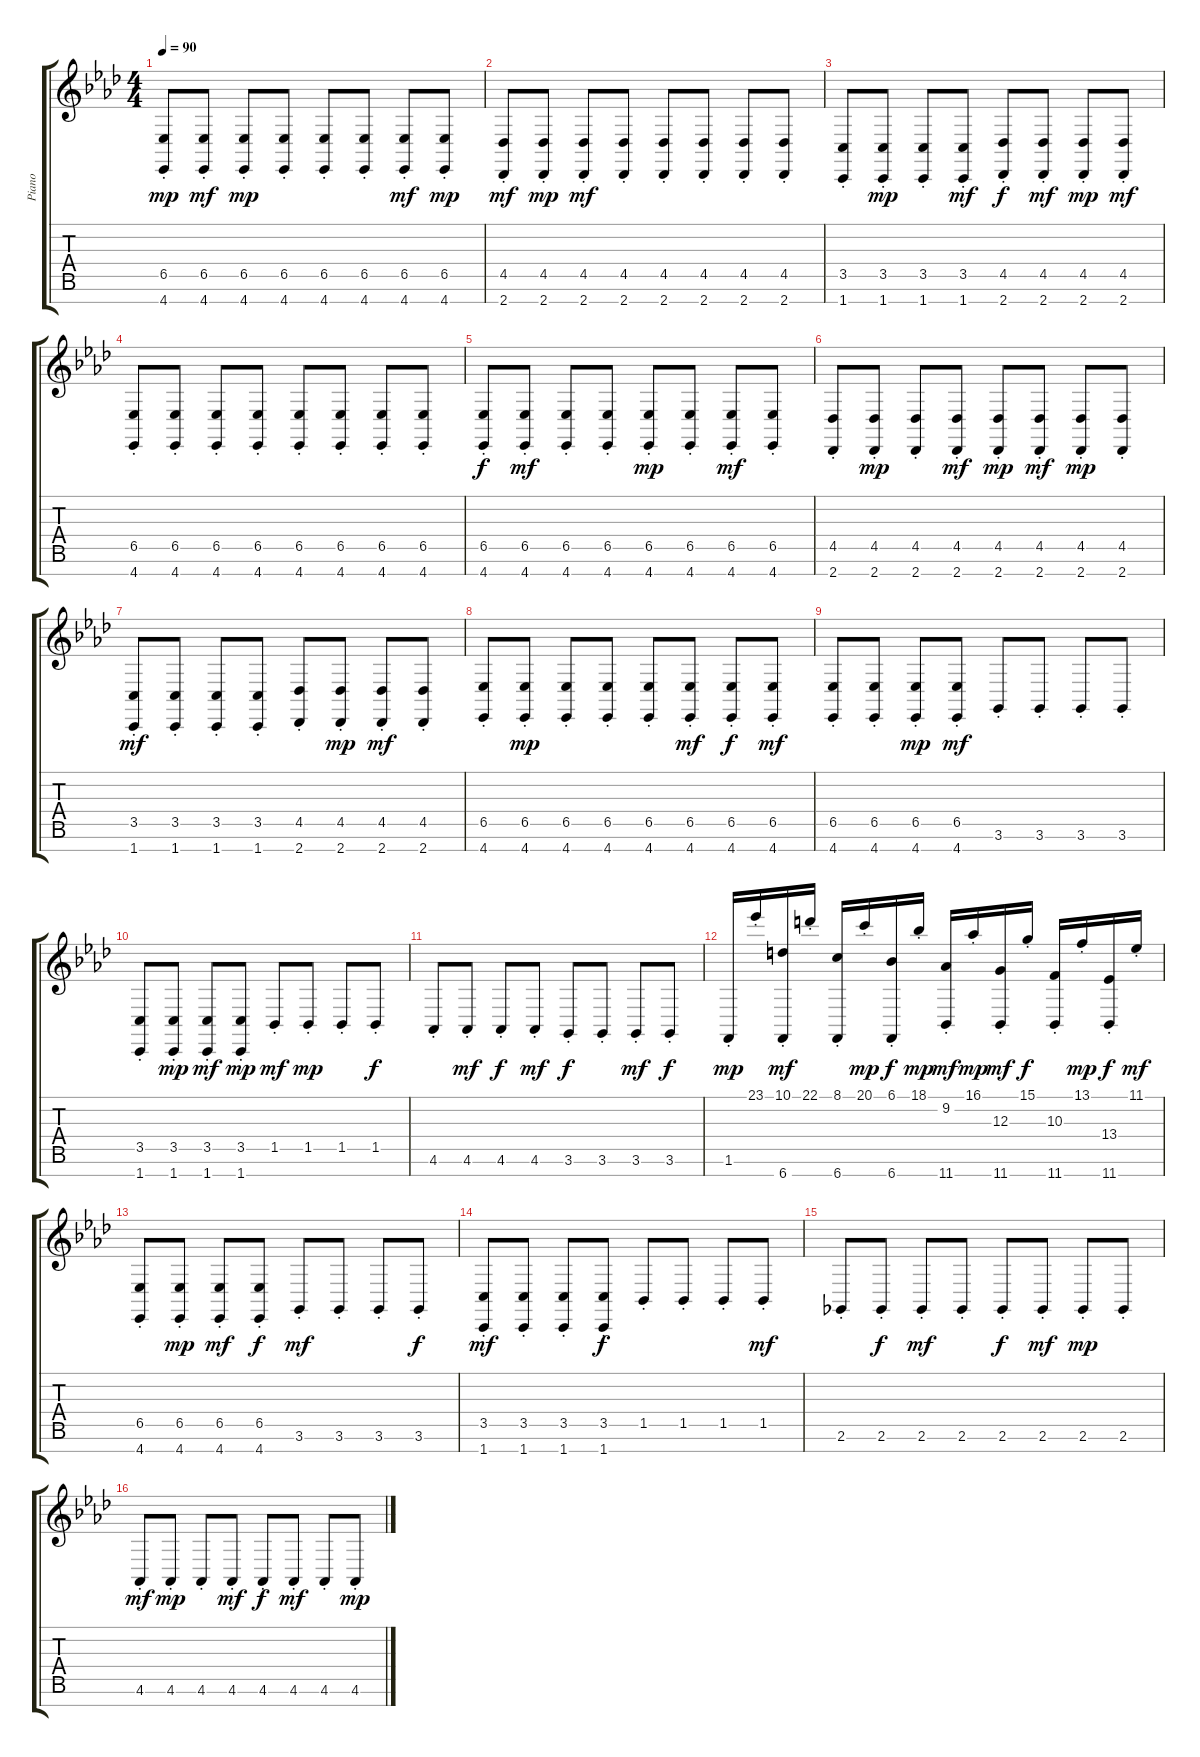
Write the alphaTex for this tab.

\track ("Piano" "Piano") {instrument brightacousticpiano}
\staff {score tabs}
\tuning (E4 B3 G3 D3 A2 E2 B1) {hide}
\ts (4 4)
\tempo 90
\clef g2
\ks ab
(6.5{st} 4.7{st}).8{dy mp} (6.5{st} 4.7{st}).8{dy mf} (6.5{st} 4.7{st}).8{dy mp} (6.5{st} 4.7{st}).8 (6.5{st} 4.7{st}).8 (6.5{st} 4.7{st}).8 (6.5{st} 4.7{st}).8{dy mf} (6.5{st} 4.7{st}).8{dy mp} |
(4.5{st} 2.7{st}).8{dy mf} (4.5{st} 2.7{st}).8{dy mp} (4.5{st} 2.7{st}).8{dy mf} (4.5{st} 2.7{st}).8 (4.5{st} 2.7{st}).8 (4.5{st} 2.7{st}).8 (4.5{st} 2.7{st}).8 (4.5{st} 2.7{st}).8 |
(3.5{st} 1.7{st}).8 (3.5{st} 1.7{st}).8{dy mp} (3.5{st} 1.7{st}).8 (3.5{st} 1.7{st}).8{dy mf} (4.5{st} 2.7{st}).8{dy f} (4.5{st} 2.7{st}).8{dy mf} (4.5{st} 2.7{st}).8{dy mp} (4.5{st} 2.7{st}).8{dy mf} |
(6.5{st} 4.7{st}).8 (6.5{st} 4.7{st}).8 (6.5{st} 4.7{st}).8 (6.5{st} 4.7{st}).8 (6.5{st} 4.7{st}).8 (6.5{st} 4.7{st}).8 (6.5{st} 4.7{st}).8 (6.5{st} 4.7{st}).8 |
(6.5{st} 4.7{st}).8{dy f} (6.5{st} 4.7{st}).8{dy mf} (6.5{st} 4.7{st}).8 (6.5{st} 4.7{st}).8 (6.5{st} 4.7{st}).8{dy mp} (6.5{st} 4.7{st}).8 (6.5{st} 4.7{st}).8{dy mf} (6.5{st} 4.7{st}).8 |
(4.5{st} 2.7{st}).8 (4.5{st} 2.7{st}).8{dy mp} (4.5{st} 2.7{st}).8 (4.5{st} 2.7{st}).8{dy mf} (4.5{st} 2.7{st}).8{dy mp} (4.5{st} 2.7{st}).8{dy mf} (4.5{st} 2.7{st}).8{dy mp} (4.5{st} 2.7{st}).8 |
(3.5{st} 1.7{st}).8{dy mf} (3.5{st} 1.7{st}).8 (3.5{st} 1.7{st}).8 (3.5{st} 1.7{st}).8 (4.5{st} 2.7{st}).8 (4.5{st} 2.7{st}).8{dy mp} (4.5{st} 2.7{st}).8{dy mf} (4.5{st} 2.7{st}).8 |
(6.5{st} 4.7{st}).8 (6.5{st} 4.7{st}).8{dy mp} (6.5{st} 4.7{st}).8 (6.5{st} 4.7{st}).8 (6.5{st} 4.7{st}).8 (6.5{st} 4.7{st}).8{dy mf} (6.5{st} 4.7{st}).8{dy f} (6.5{st} 4.7{st}).8{dy mf} |
(6.5{st} 4.7{st}).8 (6.5{st} 4.7{st}).8 (6.5{st} 4.7{st}).8{dy mp} (6.5{st} 4.7{st}).8{dy mf} 3.6{st}.8 3.6{st}.8 3.6{st}.8 3.6{st}.8 |
(3.5{st} 1.7{st}).8 (3.5{st} 1.7{st}).8{dy mp} (3.5{st} 1.7{st}).8{dy mf} (3.5{st} 1.7{st}).8{dy mp} 1.5{st}.8{dy mf} 1.5{st}.8{dy mp} 1.5{st}.8 1.5{st}.8{dy f} |
4.6{st}.8 4.6{st}.8{dy mf} 4.6{st}.8{dy f} 4.6{st}.8{dy mf} 3.6{st}.8{dy f} 3.6{st}.8 3.6{st}.8{dy mf} 3.6{st}.8{dy f} |
1.6{st}.16{dy mp} 23.1{st}.16 (10.1{st} 6.7{st}).16{dy mf} 22.1{st}.16 (8.1{st} 6.7{st}).16 20.1{st}.16{dy mp} (6.1{st} 6.7{st}).16{dy f} 18.1{st}.16{dy mp} (9.2{st} 11.7{st}).16{dy mf} 16.1{st}.16{dy mp} (12.3{st} 11.7{st}).16{dy mf} 15.1{st}.16{dy f} (10.3{st} 11.7{st}).16 13.1{st}.16{dy mp} (13.4{st} 11.7{st}).16{dy f} 11.1{st}.16{dy mf} |
(6.5{st} 4.7{st}).8 (6.5{st} 4.7{st}).8{dy mp} (6.5{st} 4.7{st}).8{dy mf} (6.5{st} 4.7{st}).8{dy f} 3.6{st}.8{dy mf} 3.6{st}.8 3.6{st}.8 3.6{st}.8{dy f} |
(3.5{st} 1.7{st}).8{dy mf} (3.5{st} 1.7{st}).8 (3.5{st} 1.7{st}).8 (3.5{st} 1.7{st}).8{dy f} 1.5{st}.8 1.5{st}.8 1.5{st}.8 1.5{st}.8{dy mf} |
2.6{st}.8 2.6{st}.8{dy f} 2.6{st}.8{dy mf} 2.6{st}.8 2.6{st}.8{dy f} 2.6{st}.8{dy mf} 2.6{st}.8{dy mp} 2.6{st}.8 |
4.6{st}.8{dy mf} 4.6{st}.8{dy mp} 4.6{st}.8 4.6{st}.8{dy mf} 4.6{st}.8{dy f} 4.6{st}.8{dy mf} 4.6{st}.8 4.6{st}.8{dy mp}
